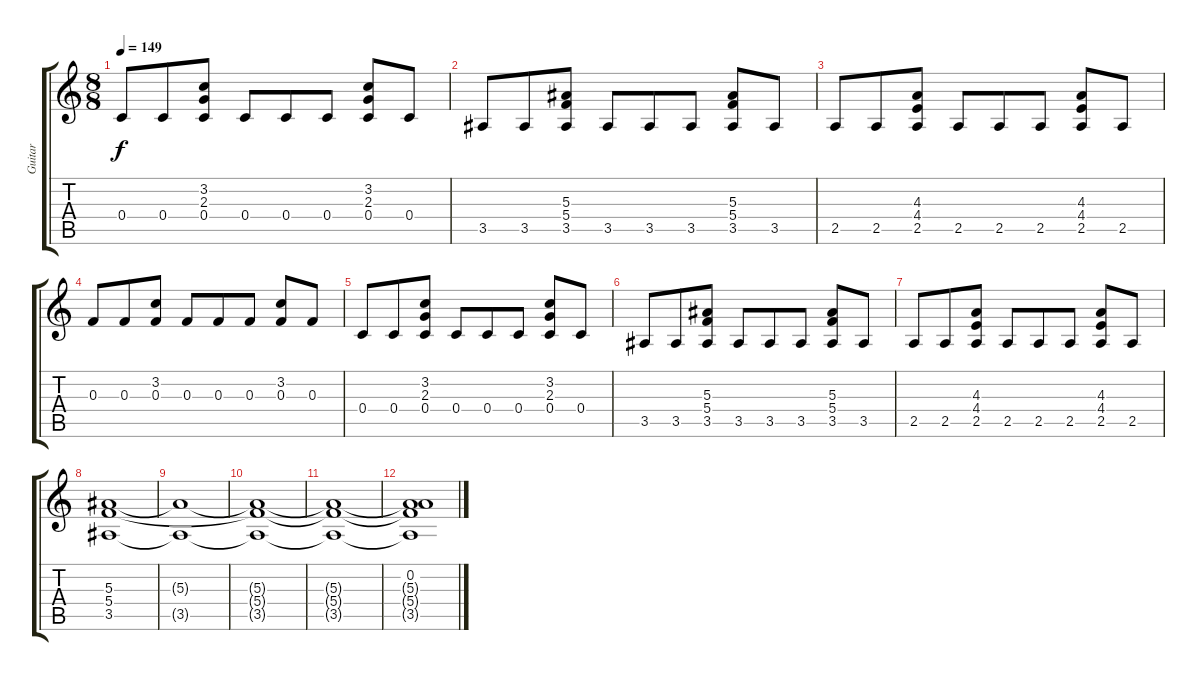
\track ("Guitar" "Guitar") {instrument overdrivenguitar}
\staff {score tabs}
\tuning (D4 A3 F3 C3 G2 D2) {hide}
\ts (8 8)
\tempo 149
\clef g2
\ks c
0.4.8{dy f} 0.4.8 (3.2 2.3 0.4).8 0.4.8 0.4.8 0.4.8 (3.2 2.3 0.4).8 0.4.8 |
3.5.8 3.5.8 (5.3 5.4 3.5).8 3.5.8 3.5.8 3.5.8 (5.3 5.4 3.5).8 3.5.8 |
2.5.8 2.5.8 (4.3 4.4 2.5).8 2.5.8 2.5.8 2.5.8 (4.3 4.4 2.5).8 2.5.8 |
0.3.8 0.3.8 (3.2 0.3).8 0.3.8 0.3.8 0.3.8 (3.2 0.3).8 0.3.8 |
0.4.8 0.4.8 (3.2 2.3 0.4).8 0.4.8 0.4.8 0.4.8 (3.2 2.3 0.4).8 0.4.8 |
3.5.8 3.5.8 (5.3 5.4 3.5).8 3.5.8 3.5.8 3.5.8 (5.3 5.4 3.5).8 3.5.8 |
2.5.8 2.5.8 (4.3 4.4 2.5).8 2.5.8 2.5.8 2.5.8 (4.3 4.4 2.5).8 2.5.8 |
(5.3 5.4 3.5).1{volume 9} |
(5.3{t} 3.5{t}).1 |
(5.3{t} 5.4{t} 3.5{t}).1{volume 0} |
(5.3{t} 5.4{t} 3.5{t}).1 |
(0.2 5.3{t} 5.4{t} 3.5{t}).1
